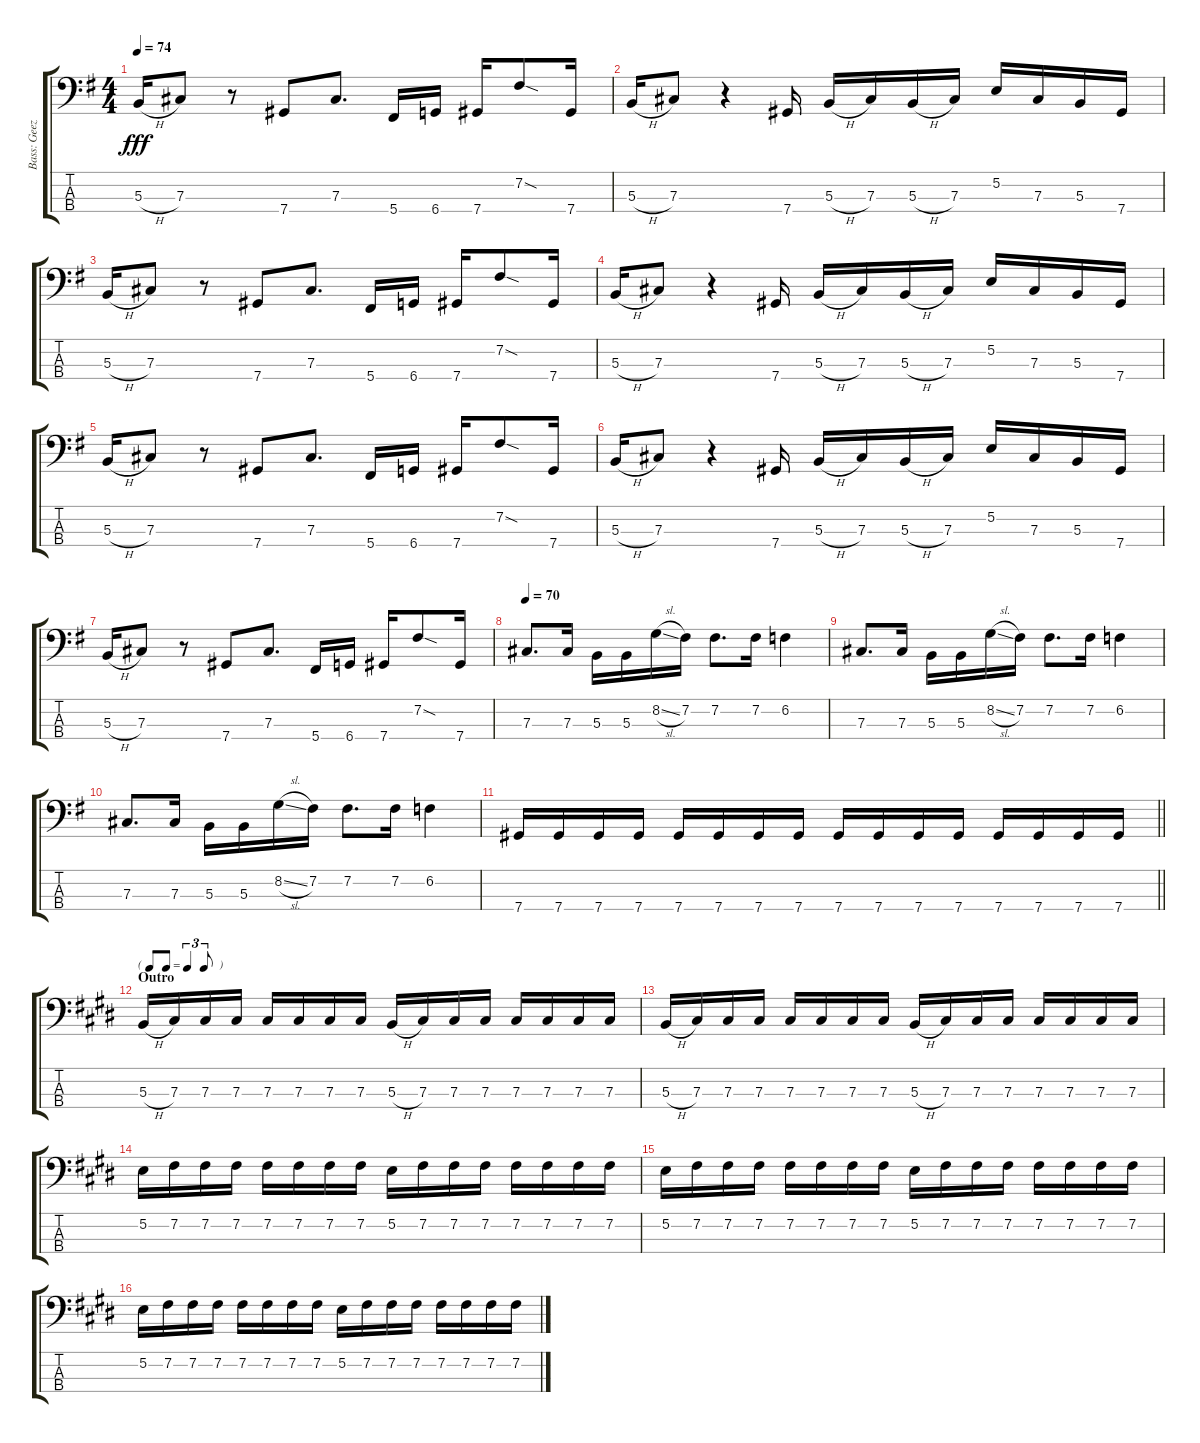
\track ("Bass: Geezer" "Bass: Geez") {instrument electricbassfinger}
\staff {score tabs}
\tuning (E2 B1 Gb1 Db1) {hide}
\ts (4 4)
\tempo 74
\clef f4
\ks g
5.3{h}.16{dy fff} 7.3.8 r.8 7.4.8 7.3.8{d} 5.4.16 6.4.16 7.4.16 7.2{sod}.8 7.4.16 |
5.3{h}.16 7.3.8 r.4 7.4.16 5.3{h}.16 7.3.16 5.3{h}.16 7.3.16 5.2.16 7.3.16 5.3.16 7.4.16 |
5.3{h}.16 7.3.8 r.8 7.4.8 7.3.8{d} 5.4.16 6.4.16 7.4.16 7.2{sod}.8 7.4.16 |
5.3{h}.16 7.3.8 r.4 7.4.16 5.3{h}.16 7.3.16 5.3{h}.16 7.3.16 5.2.16 7.3.16 5.3.16 7.4.16 |
5.3{h}.16 7.3.8 r.8 7.4.8 7.3.8{d} 5.4.16 6.4.16 7.4.16 7.2{sod}.8 7.4.16 |
5.3{h}.16 7.3.8 r.4 7.4.16 5.3{h}.16 7.3.16 5.3{h}.16 7.3.16 5.2.16 7.3.16 5.3.16 7.4.16 |
5.3{h}.16 7.3.8 r.8 7.4.8 7.3.8{d} 5.4.16 6.4.16 7.4.16 7.2{sod}.8 7.4.16 |
\tempo 70
7.3.8{d} 7.3.16 5.3.16 5.3.16 8.2{sl}.16 7.2.16 7.2.8{d} 7.2.16 6.2.4 |
7.3.8{d} 7.3.16 5.3.16 5.3.16 8.2{sl}.16 7.2.16 7.2.8{d} 7.2.16 6.2.4 |
7.3.8{d} 7.3.16 5.3.16 5.3.16 8.2{sl}.16 7.2.16 7.2.8{d} 7.2.16 6.2.4 |
\barLineRight lightlight
7.4.16 7.4.16 7.4.16 7.4.16 7.4.16 7.4.16 7.4.16 7.4.16 7.4.16 7.4.16 7.4.16 7.4.16 7.4.16 7.4.16 7.4.16 7.4.16 |
\tf triplet8th
\section ("" "Outro")
\ks e
5.3{h}.16 7.3.16 7.3.16 7.3.16 7.3.16 7.3.16 7.3.16 7.3.16 5.3{h}.16 7.3.16 7.3.16 7.3.16 7.3.16 7.3.16 7.3.16 7.3.16 |
5.3{h}.16 7.3.16 7.3.16 7.3.16 7.3.16 7.3.16 7.3.16 7.3.16 5.3{h}.16 7.3.16 7.3.16 7.3.16 7.3.16 7.3.16 7.3.16 7.3.16 |
5.2.16 7.2.16 7.2.16 7.2.16 7.2.16 7.2.16 7.2.16 7.2.16 5.2.16 7.2.16 7.2.16 7.2.16 7.2.16 7.2.16 7.2.16 7.2.16 |
5.2.16 7.2.16 7.2.16 7.2.16 7.2.16 7.2.16 7.2.16 7.2.16 5.2.16 7.2.16 7.2.16 7.2.16 7.2.16 7.2.16 7.2.16 7.2.16 |
5.2.16 7.2.16 7.2.16 7.2.16 7.2.16 7.2.16 7.2.16 7.2.16 5.2.16 7.2.16 7.2.16 7.2.16 7.2.16 7.2.16 7.2.16 7.2.16
